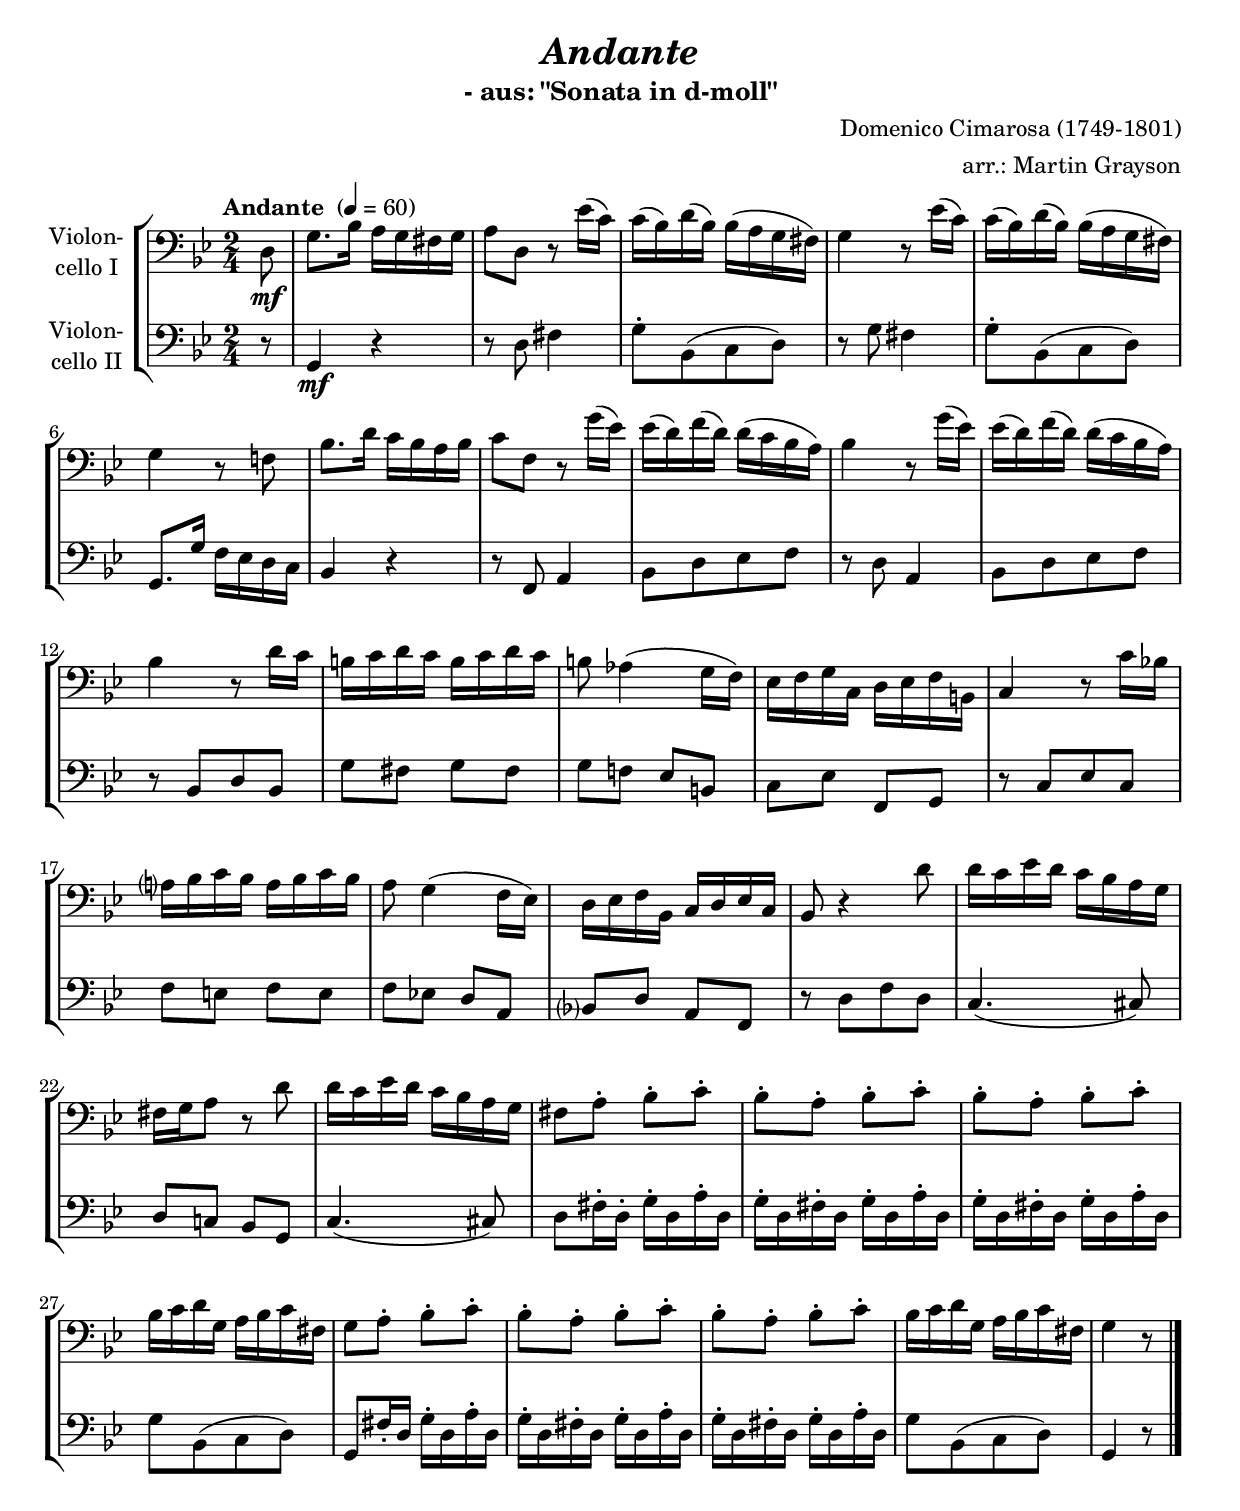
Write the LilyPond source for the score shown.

\version "2.14.2"
\include "deutsch.ly"

#(set-global-staff-size 20)

\header {
  title     = \markup \bold \italic "Andante"
  subtitle  = "- aus: \"Sonata in d-moll\""
  composer  = "Domenico Cimarosa (1749-1801)"
  arranger  = "arr.: Martin Grayson"
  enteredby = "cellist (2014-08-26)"
}

voiceconsts = {
  \key d \minor
  \time 2/4
  \clef "bass"
  %\numericTimeSignature
  \compressFullBarRests
  \tempo "Andante " 4=60
}

%mihi = "clarinet"
%milo = "bassoon"
%mihi = "bright acoustic"
%milo = "acoustic bass"
mihi = "string ensemble 1"
milo = "drawbar organ"

va = \relative c' {
   \voiceconsts

   \partial 8 a8\mf
   d8. f16 e d cis d
   e8 a, r b'16( g)
   g( f) a( f) f( e d cis)
   d4 r8 b'16( g)
   g( f) a( f) f( e d cis)

   d4 r8 c!
   f8. a16 g f e f
   g8 c, r d'16( b)
   b( a) c( a) a( g f e)
   f4 r8 d'16( b)
   b( a) c( a) a( g f e)
   f4 r8 a16 g

   fis g a g fis g a g
   fis8 es4( d16 c)
   b c d g, a b c fis,
   g4 r8 g'16 f!
   e? f g f e f g f
   e8 d4( c16 b)

   a b c f, g a b g
   f8 r4 a'8
   a16 g b a g f e d
   cis d e8 r a
   a16 g b a g f e d
   cis8 e-. f-. g-.

   f-. e-. f-. g-.
   f-. e-. f-. g-.
   f16 g a d, e f g cis,
   d8 e-. f-. g-.

   f-. e-. f-. g-.
   f-. e-. f-. g-.
   f16 g a d, e f g cis,
   d4 r8 \bar "|."
}

vb = \relative c {
   \voiceconsts

   \partial 8 r8
   d4\mf r
   r8 a' cis4
   d8[-. f,( g a)]
   r d cis4
   d8[-. f,( g a)]

   d,8. d'16 c b a g
   f4 r
   r8 c e4
   f8[ a b c]
   r a e4
   f8[ a b c]
   r8 f,[ a f]

   d' cis d cis
   d c! b fis
   g b c, d
   r g[ b g]
   c h c h
   c b! a e

   f? a e c
   r a'[ c a]
   g4.( gis8)
   a g! f d
   g4.( gis8)
   a cis16-. a-. d-. a e'-. a,

   d-. a cis-. a d-. a e'-. a,
   d-. a cis-. a d-. a e'-. a,
   d8[ f,( g a)]
   d, cis'16-. a d-. a e'-. a,

   d-. a cis-. a d-. a e'-. a,
   d-. a cis-. a d-. a e'-. a,
   d8[ f,( g a)]
   d,4 r8 \bar "|."
}


music = \new StaffGroup <<
      \new Staff {
        \set Staff.midiInstrument = \mihi
        \set Staff.instrumentName = \markup \center-column { "Violon-" "cello I" }
        \transpose a d { \va }
      }

      \new Staff {
        \set Staff.midiInstrument = \milo
        \set Staff.instrumentName = \markup \center-column { "Violon-" "cello II" }
        \transpose a d { \vb }
      }
>>

\book {
  \score {
   \music
    \layout {}
  }

  \score {
    \unfoldRepeats \music

    \midi {
      \context {
        \Score
      }
    }
  }
}
